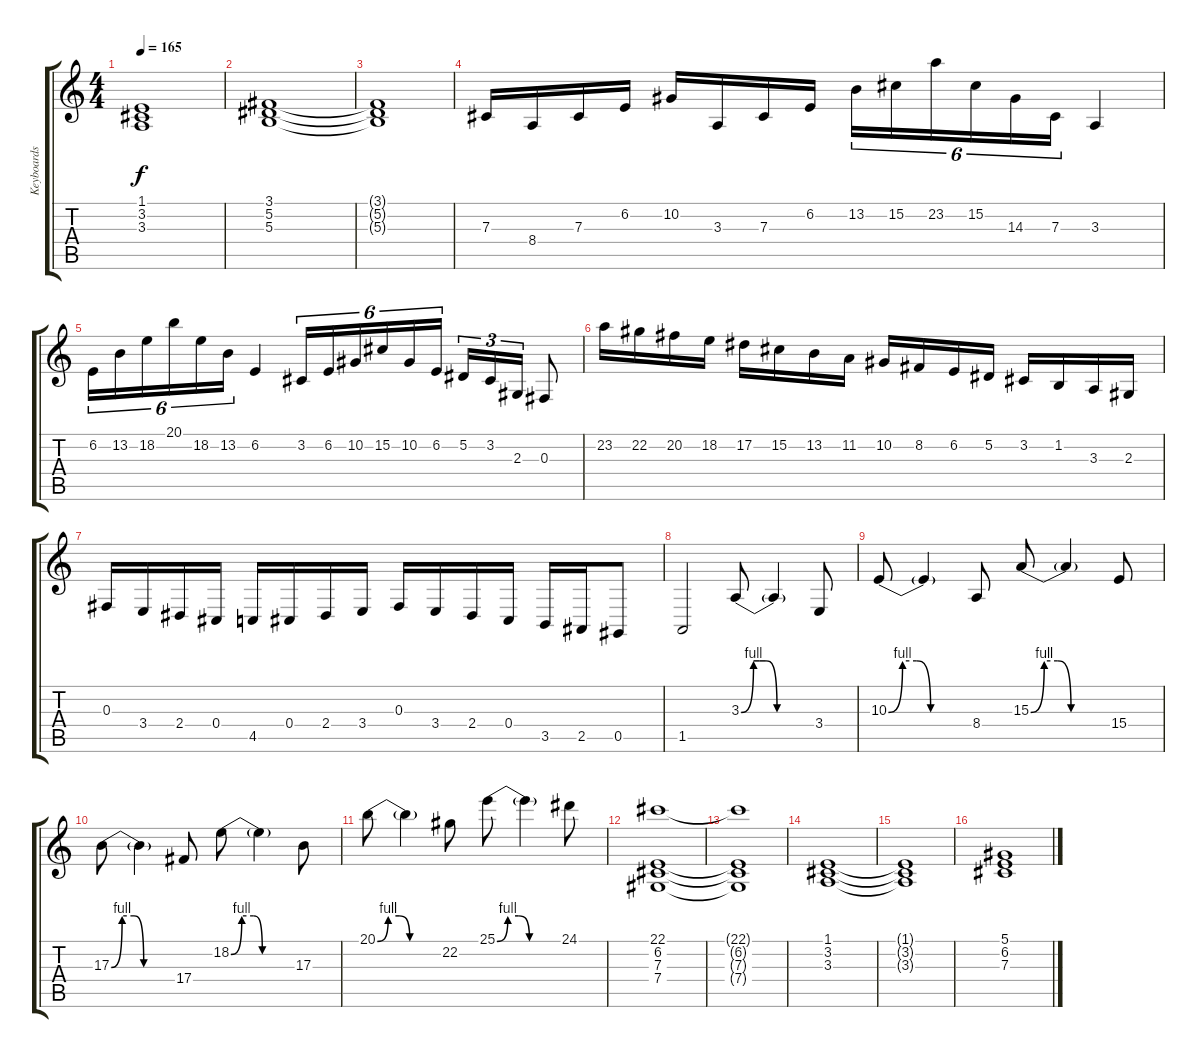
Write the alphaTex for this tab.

\track ("Keyboards 2" "Keyboards ") {instrument stringensemble1}
\staff {score tabs}
\tuning (Eb4 Bb3 Gb3 Db3 Ab2 Eb2) {hide}
\ts (4 4)
\tempo 165
\clef g2
\ks c
(1.1{t} 3.2{t} 3.3{t}).1{dy f} |
(3.1 5.2 5.3).1 |
(3.1{t} 5.2{t} 5.3{t}).1 |
7.3.16{volume 16 instrument englishhorn} 8.4.16 7.3.16 6.2.16 10.2.16 3.3.16 7.3.16 6.2.16 13.2.16{tu (6 4)} 15.2.16{tu (6 4)} 23.2.16{tu (6 4)} 15.2.16{tu (6 4)} 14.3.16{tu (6 4)} 7.3.16{tu (6 4)} 3.3.4 |
6.2.16{tu (6 4)} 13.2.16{tu (6 4)} 18.2.16{tu (6 4)} 20.1.16{tu (6 4)} 18.2.16{tu (6 4)} 13.2.16{tu (6 4)} 6.2.4 3.2.16{tu (6 4)} 6.2.16{tu (6 4)} 10.2.16{tu (6 4)} 15.2.16{tu (6 4)} 10.2.16{tu (6 4)} 6.2.16{tu (6 4)} 5.2.16{tu (3 2)} 3.2.16{tu (3 2)} 2.3.16{tu (3 2)} 0.3.8 |
23.2.16 22.2.16 20.2.16 18.2.16 17.2.16 15.2.16 13.2.16 11.2.16 10.2.16 8.2.16 6.2.16 5.2.16 3.2.16 1.2.16 3.3.16 2.3.16 |
0.3.16 3.4.16 2.4.16 0.4.16 4.5.16 0.4.16 2.4.16 3.4.16 0.3.16 3.4.16 2.4.16 0.4.16 3.5.16 2.5.16 0.5.8 |
1.5.2 3.3{be (custom 0 0 10 4 15 4 20 4 29 0 45 0 60 0)}.8 3.3{t}.4 3.4.8 |
10.3{be (custom 0 0 10 4 20 4 30 0 45 0 60 0)}.8 10.3{t}.4 8.4.8 15.3{be (custom 0 0 10 4 20 4 30 0 45 0 60 0)}.8 15.3{t}.4 15.4.8 |
17.3{be (custom 0 0 10 4 21 4 30 0 60 0)}.8 17.3{t}.4 17.4.8 18.2{be (custom 0 0 10 4 21 4 29 0 60 0)}.8 18.2{t}.4 17.3.8 |
20.1{be (custom 0 0 10 4 20 4 30 0 60 0)}.8 20.1{t}.4 22.2.8 25.1{be (custom 0 0 10 4 20 4 30 0 45 0 60 0)}.8 25.1{t}.4 24.1.8 |
(22.1 6.2 7.3 7.4).1{volume 14 instrument synthstrings1} |
(22.1{t} 6.2{t} 7.3{t} 7.4{t}).1 |
(1.1 3.2 3.3).1 |
(1.1{t} 3.2{t} 3.3{t}).1 |
(5.1 6.2 7.3).1
